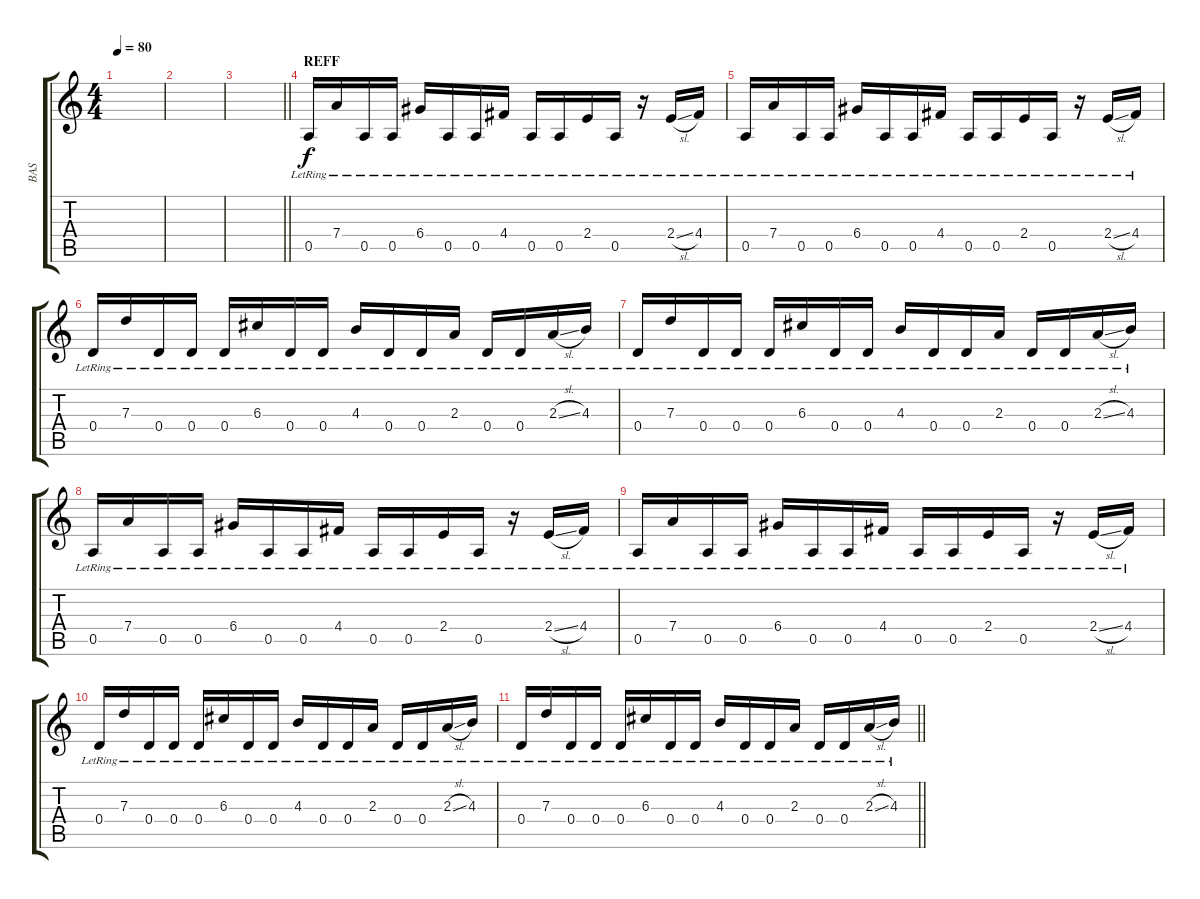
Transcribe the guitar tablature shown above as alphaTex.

\track ("BAS" "BAS") {instrument electricbassfinger}
\staff {score tabs}
\tuning (E4 B3 G3 D3 A2 E2) {hide}
\ts (4 4)
\tempo 80
\clef g2
\ks c
|
|
\barLineRight lightlight
|
\section ("" "REFF")
0.5{lr}.16 7.4{lr}.16 0.5{lr}.16 0.5{lr}.16 6.4{lr}.16 0.5{lr}.16 0.5{lr}.16 4.4{lr}.16 0.5{lr}.16 0.5{lr}.16 2.4{lr}.16 0.5{lr}.16 r.16 2.4{sl lr}.16 4.4{lr}.16 |
0.5{lr}.16 7.4{lr}.16 0.5{lr}.16 0.5{lr}.16 6.4{lr}.16 0.5{lr}.16 0.5{lr}.16 4.4{lr}.16 0.5{lr}.16 0.5{lr}.16 2.4{lr}.16 0.5{lr}.16 r.16 2.4{sl lr}.16 4.4{lr}.16 |
0.4{lr}.16 7.3{lr}.16 0.4{lr}.16 0.4{lr}.16 0.4{lr}.16 6.3{lr}.16 0.4{lr}.16 0.4{lr}.16 4.3{lr}.16 0.4{lr}.16 0.4{lr}.16 2.3{lr}.16 0.4{lr}.16 0.4{lr}.16 2.3{sl lr}.16 4.3{lr}.16 |
0.4{lr}.16 7.3{lr}.16 0.4{lr}.16 0.4{lr}.16 0.4{lr}.16 6.3{lr}.16 0.4{lr}.16 0.4{lr}.16 4.3{lr}.16 0.4{lr}.16 0.4{lr}.16 2.3{lr}.16 0.4{lr}.16 0.4{lr}.16 2.3{sl lr}.16 4.3{lr}.16 |
0.5{lr}.16 7.4{lr}.16 0.5{lr}.16 0.5{lr}.16 6.4{lr}.16 0.5{lr}.16 0.5{lr}.16 4.4{lr}.16 0.5{lr}.16 0.5{lr}.16 2.4{lr}.16 0.5{lr}.16 r.16 2.4{sl lr}.16 4.4{lr}.16 |
0.5{lr}.16 7.4{lr}.16 0.5{lr}.16 0.5{lr}.16 6.4{lr}.16 0.5{lr}.16 0.5{lr}.16 4.4{lr}.16 0.5{lr}.16 0.5{lr}.16 2.4{lr}.16 0.5{lr}.16 r.16 2.4{sl lr}.16 4.4{lr}.16 |
0.4{lr}.16 7.3{lr}.16 0.4{lr}.16 0.4{lr}.16 0.4{lr}.16 6.3{lr}.16 0.4{lr}.16 0.4{lr}.16 4.3{lr}.16 0.4{lr}.16 0.4{lr}.16 2.3{lr}.16 0.4{lr}.16 0.4{lr}.16 2.3{sl lr}.16 4.3{lr}.16 |
\barLineRight lightlight
0.4{lr}.16 7.3{lr}.16 0.4{lr}.16 0.4{lr}.16 0.4{lr}.16 6.3{lr}.16 0.4{lr}.16 0.4{lr}.16 4.3{lr}.16 0.4{lr}.16 0.4{lr}.16 2.3{lr}.16 0.4{lr}.16 0.4{lr}.16 2.3{sl lr}.16 4.3{lr}.16
